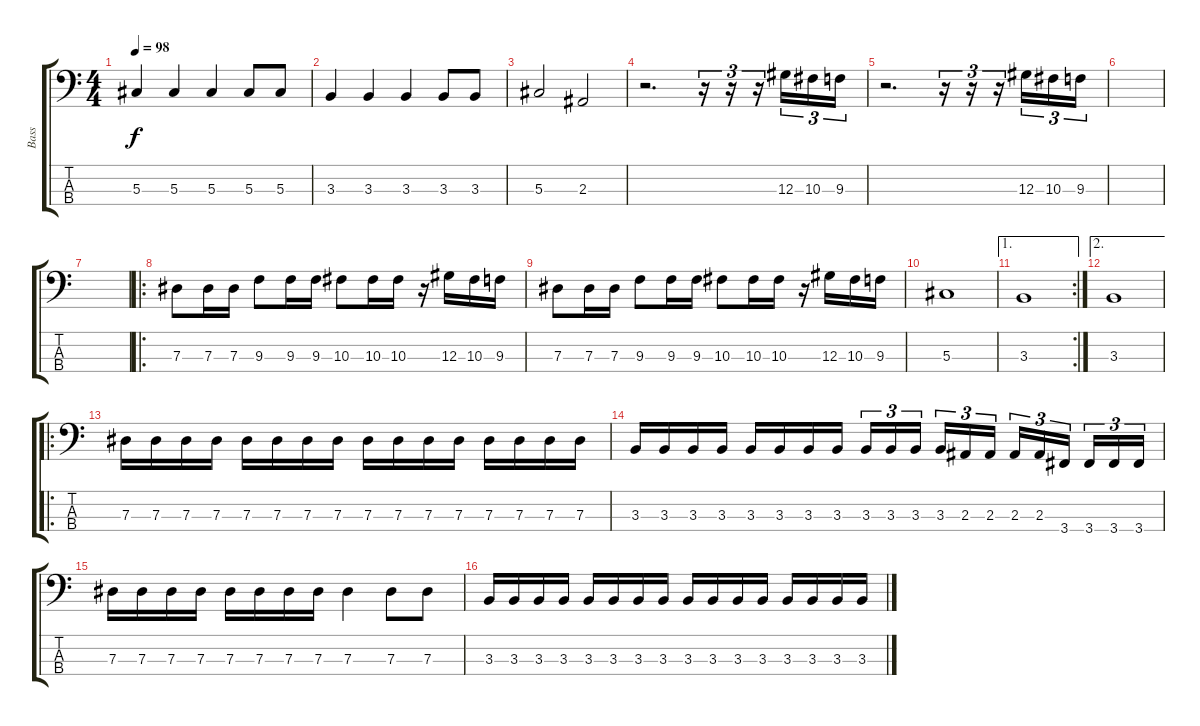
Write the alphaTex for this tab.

\track ("Bass" "Bass") {instrument electricbassfinger}
\staff {score tabs}
\tuning (Gb2 Db2 Ab1 Eb1) {hide}
\ts (4 4)
\tempo 98
\clef f4
\ks c
5.3.4{dy f} 5.3.4 5.3.4 5.3.8 5.3.8 |
3.3.4 3.3.4 3.3.4 3.3.8 3.3.8 |
5.3.2 2.3.2 |
r.2{d} r.16{tu (3 2)} r.16{tu (3 2)} r.16{tu (3 2)} 12.3.16{tu (3 2)} 10.3.16{tu (3 2)} 9.3.16{tu (3 2)} |
r.2{d} r.16{tu (3 2)} r.16{tu (3 2)} r.16{tu (3 2)} 12.3.16{tu (3 2)} 10.3.16{tu (3 2)} 9.3.16{tu (3 2)} |
|
|
\ro
7.3.8 7.3.16 7.3.16 9.3.8 9.3.16 9.3.16 10.3.8 10.3.16 10.3.16 r.16 12.3.16 10.3.16 9.3.16 |
7.3.8 7.3.16 7.3.16 9.3.8 9.3.16 9.3.16 10.3.8 10.3.16 10.3.16 r.16 12.3.16 10.3.16 9.3.16 |
5.3.1 |
\ae 1
\rc 2
3.3.1 |
\ae 2
3.3.1 |
\ro
7.3.16 7.3.16 7.3.16 7.3.16 7.3.16 7.3.16 7.3.16 7.3.16 7.3.16 7.3.16 7.3.16 7.3.16 7.3.16 7.3.16 7.3.16 7.3.16 |
3.3.16 3.3.16 3.3.16 3.3.16 3.3.16 3.3.16 3.3.16 3.3.16 3.3.16{tu (3 2)} 3.3.16{tu (3 2)} 3.3.16{tu (3 2)} 3.3.16{tu (3 2)} 2.3.16{tu (3 2)} 2.3.16{tu (3 2)} 2.3.16{tu (3 2)} 2.3.16{tu (3 2)} 3.4.16{tu (3 2)} 3.4.16{tu (3 2)} 3.4.16{tu (3 2)} 3.4.16{tu (3 2)} |
7.3.16 7.3.16 7.3.16 7.3.16 7.3.16 7.3.16 7.3.16 7.3.16 7.3.4 7.3.8 7.3.8 |
3.3.16 3.3.16 3.3.16 3.3.16 3.3.16 3.3.16 3.3.16 3.3.16 3.3.16 3.3.16 3.3.16 3.3.16 3.3.16 3.3.16 3.3.16 3.3.16
